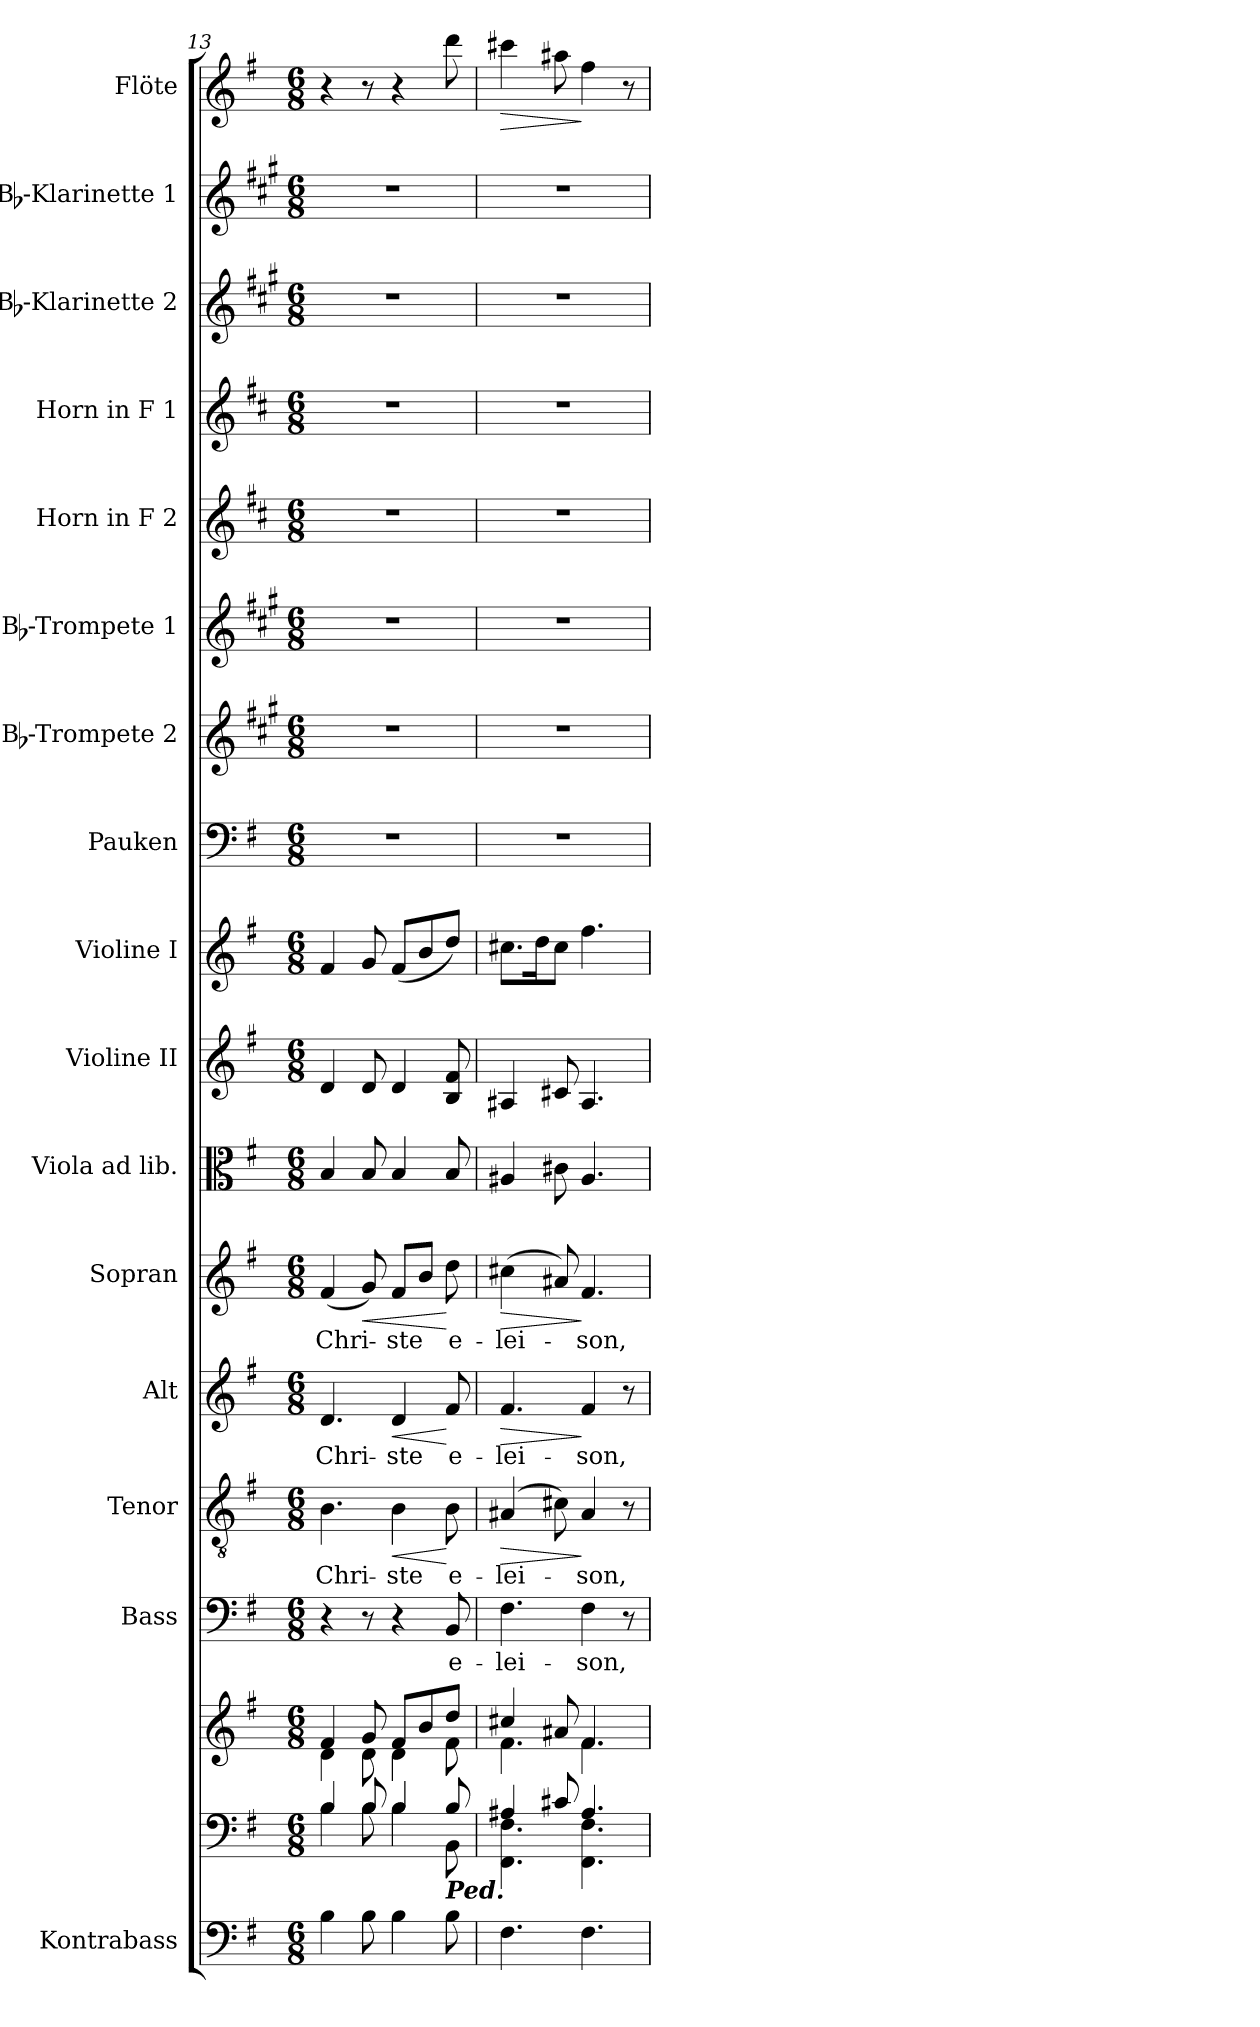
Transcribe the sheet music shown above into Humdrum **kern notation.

**kern	**kern	**kern	**kern	**text	**kern	**text	**dynam	**kern	**text	**dynam	**kern	**text	**dynam	**kern	**kern	**kern	**kern	**kern	**kern	**kern	**kern	**kern	**kern	**kern	**dynam
*part17	*part16	*part16	*part15	*part15	*part14	*part14	*part14	*part13	*part13	*part13	*part12	*part12	*part12	*part11	*part10	*part9	*part8	*part7	*part6	*part5	*part4	*part3	*part2	*part1	*part1
*staff18	*staff17	*staff16	*staff15	*staff15	*staff14	*staff14	*staff14	*staff13	*staff13	*staff13	*staff12	*staff12	*staff12	*staff11	*staff10	*staff9	*staff8	*staff7	*staff6	*staff5	*staff4	*staff3	*staff2	*staff1	*staff1
*I"Kontrabass	*	*	*I"Bass	*	*I"Tenor	*	*	*I"Alt	*	*	*I"Sopran	*	*	*I"Viola ad lib.	*I"Violine II	*I"Violine I	*I"Pauken	*I"Bb-Trompete 2	*I"Bb-Trompete 1	*I"Horn in F 2	*I"Horn in F 1	*I"Bb-Klarinette 2	*I"Bb-Klarinette 1	*I"Flöte	*
*I'Kb.	*	*	*I'B.	*	*I'T.	*	*	*I'A.	*	*	*I'S.	*	*	*I'Vla.	*I'Vl. II	*I'Vl. I	*I'Pk.	*I'Bb Trp. 2	*I'Bb Trp. 1	*	*	*I'Bb Kl. 2	*I'Bb Kl. 1	*I'Fl.	*
*clefF4	*clefF4	*clefG2	*clefF4	*	*clefGv2	*	*	*clefG2	*	*	*clefG2	*	*	*clefC3	*clefG2	*clefG2	*clefF4	*clefG2	*clefG2	*clefG2	*clefG2	*clefG2	*clefG2	*clefG2	*
*ITrd7c12	*	*	*	*	*	*	*	*	*	*	*	*	*	*	*	*	*	*ITrd1c2	*ITrd1c2	*ITrd4c7	*ITrd4c7	*ITrd1c2	*ITrd1c2	*	*
*k[f#]	*k[f#]	*k[f#]	*k[f#]	*	*k[f#]	*	*	*k[f#]	*	*	*k[f#]	*	*	*k[f#]	*k[f#]	*k[f#]	*k[f#]	*k[f#]	*k[f#]	*k[f#]	*k[f#]	*k[f#]	*k[f#]	*k[f#]	*
*G:	*G:	*G:	*G:	*	*G:	*	*	*G:	*	*	*G:	*	*	*G:	*G:	*G:	*G:	*G:	*G:	*G:	*G:	*G:	*G:	*G:	*
*M6/8	*M6/8	*M6/8	*M6/8	*	*M6/8	*	*	*M6/8	*	*	*M6/8	*	*	*M6/8	*M6/8	*M6/8	*M6/8	*M6/8	*M6/8	*M6/8	*M6/8	*M6/8	*M6/8	*M6/8	*
=13	=13	=13	=13	=13	=13	=13	=13	=13	=13	=13	=13	=13	=13	=13	=13	=13	=13	=13	=13	=13	=13	=13	=13	=13	=13
*	*^	*^	*	*	*	*	*	*	*	*	*	*	*	*	*	*	*	*	*	*	*	*	*	*	*
!	!	!	!	!	!	!	!	!LO:LY:b	!	!	!LO:LY:b	!	!	!LO:LY:b	!	!	!	!	!	!	!	!	!	!	!	!	!
4BB\	4B/	4B\	4f#/	4d\	4r	.	4.B\	Chri-	.	4.d/	Chri-	.	(<4f#/	Chri-	.	4B/	4d/	4f#/	2.r	2.r	2.r	2.r	2.r	2.r	2.r	4r	.
!	!	!	!	!	!	!	!	!	!	!	!	!	!	!	!LO:HP:b	!	!	!	!	!	!	!	!	!	!	!	!
8BB\	8B/	8B\	8g/	8d\	8r	.	.	.	.	.	.	.	8g/)	.	<	8B/	8d/	8g/	.	.	.	.	.	.	.	8r	.
!	!	!	!	!	!	!	!	!LO:LY:b	!LO:HP:b	!	!LO:LY:b	!LO:HP:b	!	!LO:LY:b	!	!	!	!	!	!	!	!	!	!	!	!	!
4BB\	4B/	4B\	8f#/L	4d\	4r	.	4B\	-ste	<	4d/	-ste	<	8f#/L	-ste	.	4B/	4d/	(<8f#/L	.	.	.	.	.	.	.	4r	.
.	.	.	8b/	.	.	.	.	.	.	.	.	.	8b/J	.	.	.	.	8b/	.	.	.	.	.	.	.	.	.
!	!LO:TX:b:Bi:t=Ped.	!	!	!	!	!	!	!	!	!	!	!	!	!	!	!	!	!	!	!	!	!	!	!	!	!	!
!	!	!	!	!	!	!LO:LY:b	!	!LO:LY:b	!	!	!LO:LY:b	!	!	!LO:LY:b	!	!	!	!	!	!	!	!	!	!	!	!	!
8BB\	8B/	8BB\	8dd/J	8f#\	8BB/	e-	8B\	e-	[	8f#/	e-	[	8dd\	e-	[	8B/	8B/ 8f#/	8dd/J)	.	.	.	.	.	.	.	8ddd\	.
=14	=14	=14	=14	=14	=14	=14	=14	=14	=14	=14	=14	=14	=14	=14	=14	=14	=14	=14	=14	=14	=14	=14	=14	=14	=14	=14	=14
!	!	!	!	!	!	!LO:LY:b	!	!LO:LY:b	!LO:HP:b	!	!LO:LY:b	!LO:HP:b	!	!LO:LY:b	!LO:HP:b	!	!	!	!	!	!	!	!	!	!	!	!LO:HP:b
4.FF#\	4A#X/	4.FF#\ 4.F#\	4cc#X/	4.f#\	4.F#\	-lei-	(4A#X/	-lei-	>	4.f#/	-lei-	>	(>4cc#X\	-lei-	>	4A#X/	4A#X/	8.cc#X\L	2.r	2.r	2.r	2.r	2.r	2.r	2.r	4ccc#X\	>
.	.	.	.	.	.	.	.	.	.	.	.	.	.	.	.	.	.	16dd\k	.	.	.	.	.	.	.	.	.
.	8c#X/	.	8a#X/	.	.	.	8c#X\)	.	.	.	.	.	8a#X/)	.	.	8c#X\	8c#X/	8cc#\J	.	.	.	.	.	.	.	8aa#X\	.
!	!	!	!	!	!	!LO:LY:b	!	!LO:LY:b	!	!	!LO:LY:b	!	!	!LO:LY:b	!	!	!	!	!	!	!	!	!	!	!	!	!
4.FF#\	4.A#/	4.FF#\ 4.F#\	4.f#/	4.f#\	4F#\	-son,	4A#/	-son,	]	4f#/	-son,	]	4.f#/	-son,	]	4.A#/	4.A#/	4.ff#\	.	.	.	.	.	.	.	4ff#\	]
.	.	.	.	.	8r	.	8r	.	.	8r	.	.	.	.	.	.	.	.	.	.	.	.	.	.	.	8r	.
*	*v	*v	*	*	*	*	*	*	*	*	*	*	*	*	*	*	*	*	*	*	*	*	*	*	*	*	*
*	*	*v	*v	*	*	*	*	*	*	*	*	*	*	*	*	*	*	*	*	*	*	*	*	*	*	*
=	=	=	=	=	=	=	=	=	=	=	=	=	=	=	=	=	=	=	=	=	=	=	=	=	=
*-	*-	*-	*-	*-	*-	*-	*-	*-	*-	*-	*-	*-	*-	*-	*-	*-	*-	*-	*-	*-	*-	*-	*-	*-	*-
